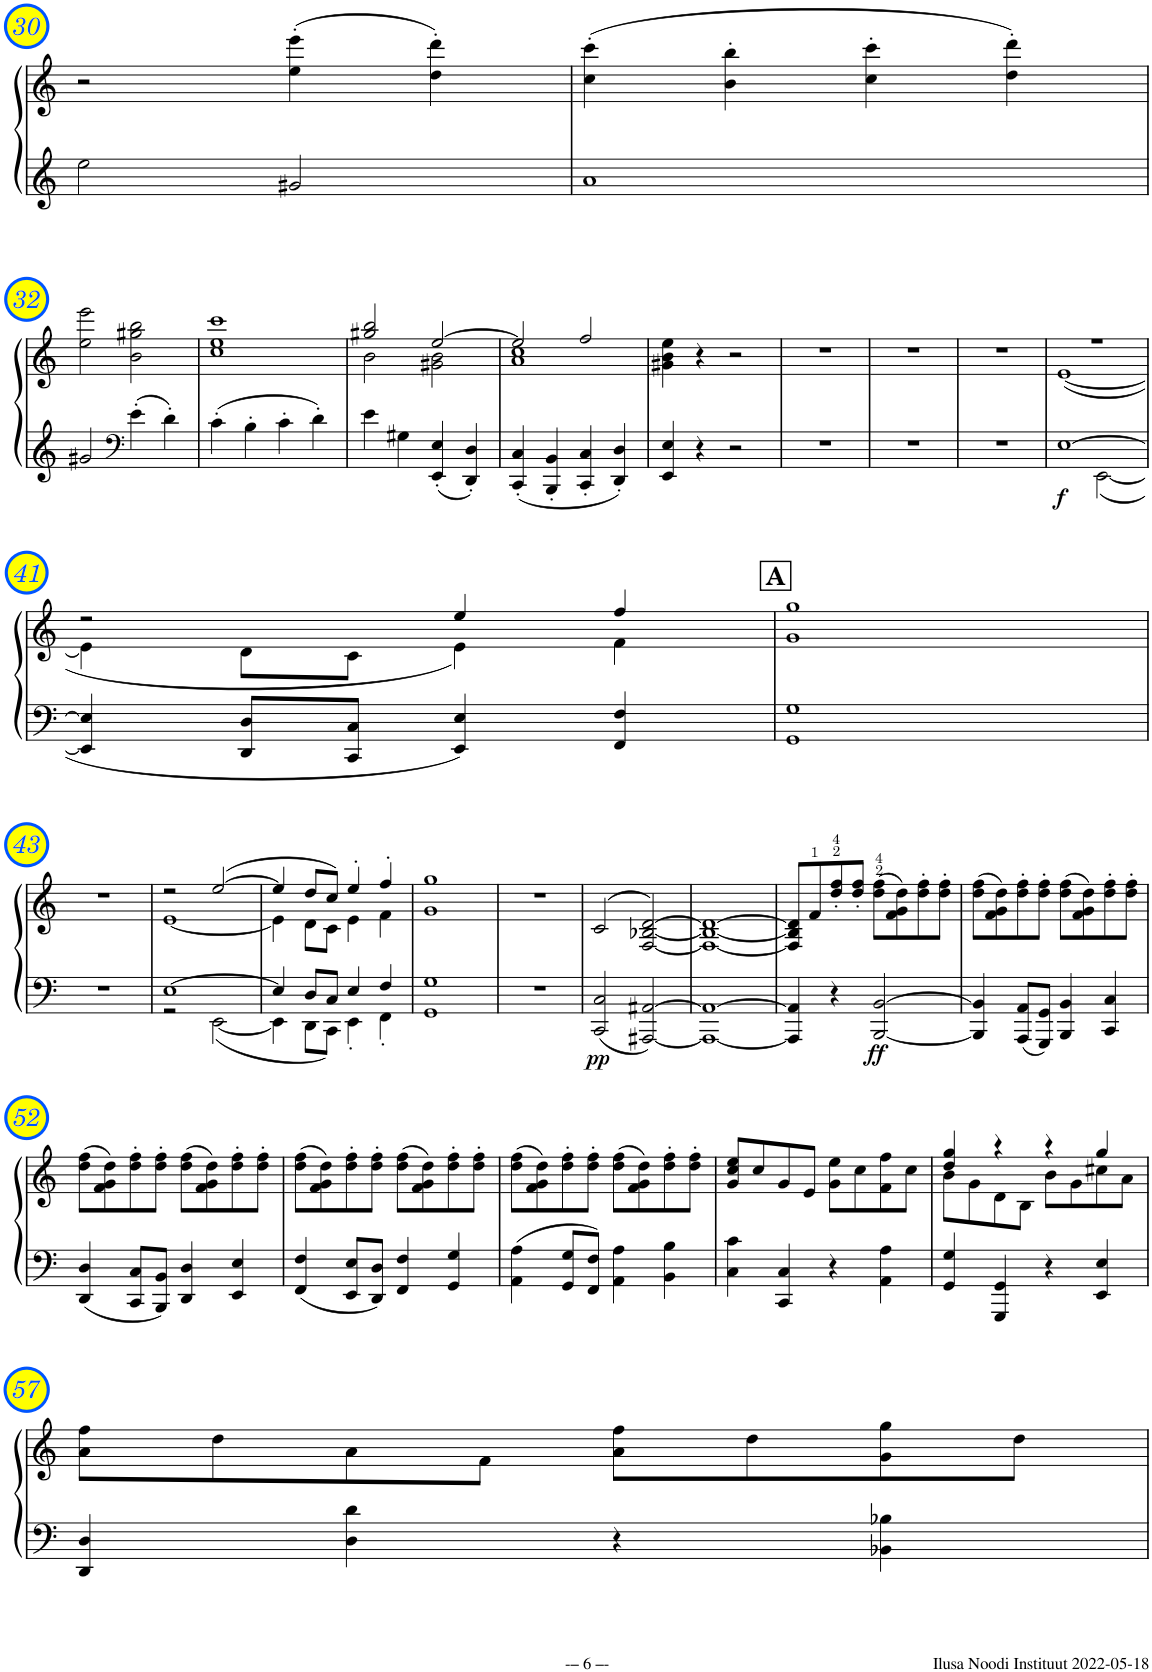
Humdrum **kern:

**kern	**kern	**dynam	**kern	**dynam	**kern	**dynam
*part3	*part3	*part3	*part2	*part2	*part1	*part1
*staff4	*staff3	*staff3/4	*staff2	*staff2	*staff1	*staff1
*I"Piano	*	*	*I"Flute	*	*I"Flute	*
*I'Pno	*	*	*	*	*	*
!!LO:PB:g=z
*clefG2	*clefG2	*	*clefG2	*	*clefG2	*
*k[]	*k[]	*	*k[]	*	*k[]	*
*M2/2	*M2/2	*	*M2/2	*	*M2/2	*
*met(c|)	*met(c|)	*	*met(c|)	*	*met(c|)	*
=30	=30	=30	=30	=30	=30	=30
2ee\	2r	.	1r	.	2r	.
!	!	!	!	!	!	!LO:DY:b
2g#X/	(4ee\' 4eee\'	.	.	.	(4eee'	f
.	4dd\' 4ddd\')	.	.	.	4ddd'	.
=31	=31	=31	=31	=31	=31	=31
1a	(4cc\' 4ccc\'	.	1r	.	4ccc'	.
.	4b\' 4bb\'	.	.	.	4bb'	.
.	4cc\' 4ccc\'	.	.	.	4ccc'	.
.	4dd\' 4ddd\')	.	.	.	4ddd')	.
!!LO:LB:g=z
=32	=32	=32	=32	=32	=32	=32
2g#X/	2ee\ 2eee\	.	2r	.	2eee	.
*clefF4	*	*	*	*	*	*
!	!	!	!	!LO:DY:b	!	!
4e'\	2b\ 2gg#X\ 2bb\	.	2gg#X	f	2bb	.
4d'\	.	.	.	.	.	.
=33	=33	=33	=33	=33	=33	=33
4c'\	1cc 1ee 1ccc	.	1aa	.	1ccc	.
4B'\	.	.	.	.	.	.
4c'\	.	.	.	.	.	.
4d'\	.	.	.	.	.	.
=34	=34	=34	=34	=34	=34	=34
*	*^	*	*	*	*	*
4e\	2gg#X/ 2bb/	2b\	.	4gg#X	.	4bb	.
4G#X\	.	.	.	4r	.	4r	.
4EE/' 4E/'	[2ee/	2g#X\ 2b\	.	2r	.	[2eee	.
4DD/' 4D/'	.	.	.	.	.	.	.
=35	=35	=35	=35	=35	=35	=35	=35
4CC/' 4C/'	2ee/]	1a 1cc	.	1r	.	2eee]	.
4BBB/' 4BB/'	.	.	.	.	.	.	.
4CC/' 4C/'	2ff/	.	.	.	.	2fff	.
4DD/' 4D/'	.	.	.	.	.	.	.
*	*v	*v	*	*	*	*	*
=36	=36	=36	=36	=36	=36	=36
4EE/ 4E/	4g#X\ 4b\ 4ee\	.	1r	.	4eee	.
4r	4r	.	.	.	4r	.
2r	2r	.	.	.	2r	.
=37	=37	=37	=37	=37	=37	=37
1r	1r	.	1r	.	1r	.
=38	=38	=38	=38	=38	=38	=38
1r	1r	.	1r	.	1r	.
=39	=39	=39	=39	=39	=39	=39
1r	1r	.	1r	.	1r	.
=40	=40	=40	=40	=40	=40	=40
*^	*^	*	*	*	*	*
!	!	!	!	!LO:DY:b=2	!	!	!	!
[1E	2ryy	1r	([1e	f	1r	.	1r	.
.	[2EE\	.	.	.	.	.	.	.
*v	*v	*	*	*	*	*	*	*
!!LO:LB:g=z
=41	=41	=41	=41	=41	=41	=41	=41
4EE/] 4E/]	2r	4e\]	.	2r	.	2r	.
8DD/ 8D/L	.	8d\L	.	.	.	.	.
8CC/ 8C/J	.	8c\J	.	.	.	.	.
!	!	!	!	!	!LO:DY:b	!	!LO:DY:b
4EE/ 4E/	4ee/	4e\)	.	4ee'	f	4ee'	f
4FF/ 4F/	4ff/	4f\	.	4ff'	.	4ff'	.
*	*v	*v	*	*	*	*	*
!!LO:REH:place=s1:a:B:cj:fs=14:t=A
=42	=42	=42	=42	=42	=42	=42
1GG 1G	1g 1gg	.	1gg	.	1gg	.
!!LO:LB:g=z
=43	=43	=43	=43	=43	=43	=43
1r	1r	.	1r	.	1r	.
=44	=44	=44	=44	=44	=44	=44
*^	*^	*	*	*	*	*
[1E	2r	2r	[1e	.	2r	.	2r	.
!	!	!	!	!	!	!LO:DY:b	!	!LO:DY:b
.	[2EE\	([2ee/	.	.	[2ee	ff	[2eee	ff
=45	=45	=45	=45	=45	=45	=45	=45	=45
4E/]	4EE\]	4ee/]	4e\]	.	(4ee]	.	(4eee]	.
8D/L	8DD\L	8dd/L	8d\L	.	8dd\L	.	8ddd\L	.
8C/J	8CC\J	8cc/J)	8c\J	.	8cc\J)	.	8ccc\J)	.
4E/	4EE'\	4ee'/	4e\	.	4ee'	.	4eee'	.
4F/	4FF'\	4ff'/	4f\	.	4ff'	.	4fff'	.
*v	*v	*	*	*	*	*	*	*
=46	=46	=46	=46	=46	=46	=46	=46
1GG 1G	1gg	1g	.	1gg	.	1ggg	.
*	*v	*v	*	*	*	*	*
=47	=47	=47	=47	=47	=47	=47
1r	1r	.	1r	.	1r	.
=48	=48	=48	=48	=48	=48	=48
!	!	!LO:DY:b=2	!	!	!	!
2CC/ 2C/	(>2c/	pp	1r	.	1r	.
[2AAA#X/ [2AA#X/	[2F/ [2B-X/ [2d/)	.	.	.	.	.
=49	=49	=49	=49	=49	=49	=49
1AAA#_ 1AA#_	1F_ 1B-_ 1d_	.	1r	.	1r	.
=50	=50	=50	=50	=50	=50	=50
4AAA#/] 4AA#/]	8F/] 8B-/] 8d/]L	.	2r	.	2r	.
.	8f/	.	.	.	.	.
4r	8dd/' 8ff/'	.	.	.	.	.
.	8dd/' 8ff/'J	.	.	.	.	.
!	!	!LO:DY:b=2	!	!LO:DY:b	!	!LO:DY:b
[2BBB/ [2BB/	(8dd\ 8ff\L	ff	[2ddd	ff	[2fff	ff
.	8f\ 8g\ 8dd\)	.	.	.	.	.
.	8dd\' 8ff\'	.	.	.	.	.
.	8dd\' 8ff\'J	.	.	.	.	.
=51	=51	=51	=51	=51	=51	=51
4BBB/] 4BB/]	(8dd\ 8ff\L	.	2ddd]	.	2fff]	.
.	8f\ 8g\ 8dd\)	.	.	.	.	.
8AAA/ 8AA/L	8dd\' 8ff\'	.	.	.	.	.
8GGG/ 8GG/J	8dd\' 8ff\'J	.	.	.	.	.
4BBB/ 4BB/	(8dd\ 8ff\L	.	4ddd	.	4fff	.
.	8f\ 8g\ 8dd\)	.	.	.	.	.
4CC/ 4C/	8dd\' 8ff\'	.	4ddd	.	4fff	.
.	8dd\' 8ff\'J	.	.	.	.	.
!!LO:LB:g=z
=52	=52	=52	=52	=52	=52	=52
4DD/ 4D/	(8dd\ 8ff\L	.	2ddd	.	2fff	.
.	8f\ 8g\ 8dd\)	.	.	.	.	.
8CC/ 8C/L	8dd\' 8ff\'	.	.	.	.	.
8BBB/ 8BB/J	8dd\' 8ff\'J	.	.	.	.	.
4DD/ 4D/	(8dd\ 8ff\L	.	2ddd	.	2fff	.
.	8f\ 8g\ 8dd\)	.	.	.	.	.
4EE/ 4E/	8dd\' 8ff\'	.	.	.	.	.
.	8dd\' 8ff\'J	.	.	.	.	.
=53	=53	=53	=53	=53	=53	=53
4FF/ 4F/	(8dd\ 8ff\L	.	2ddd	.	2fff	.
.	8f\ 8g\ 8dd\)	.	.	.	.	.
8EE/ 8E/L	8dd\' 8ff\'	.	.	.	.	.
8DD/ 8D/J	8dd\' 8ff\'J	.	.	.	.	.
4FF/ 4F/	(8dd\ 8ff\L	.	2ddd	.	2fff	.
.	8f\ 8g\ 8dd\)	.	.	.	.	.
4GG/ 4G/	8dd\' 8ff\'	.	.	.	.	.
.	8dd\' 8ff\'J	.	.	.	.	.
=54	=54	=54	=54	=54	=54	=54
4AA\ 4A\	(8dd\ 8ff\L	.	2ddd	.	2fff	.
.	8f\ 8g\ 8dd\)	.	.	.	.	.
8GG/ 8G/L	8dd\' 8ff\'	.	.	.	.	.
8FF/ 8F/J	8dd\' 8ff\'J	.	.	.	.	.
4AA\ 4A\	(8dd\ 8ff\L	.	2ddd	.	2fff	.
.	8f\ 8g\ 8dd\)	.	.	.	.	.
4BB\ 4B\	8dd\' 8ff\'	.	.	.	.	.
.	8dd\' 8ff\'J	.	.	.	.	.
=55	=55	=55	=55	=55	=55	=55
4C\ 4c\	8g/ 8cc/ 8ee/L	.	4ccc	.	4eee	.
.	8cc/	.	.	.	.	.
4CC/ 4C/	8g/	.	2r	.	4r	.
.	8e/J	.	.	.	.	.
4r	8g\ 8ee\L	.	.	.	4r	.
.	8cc\	.	.	.	.	.
4AA\ 4A\	8f\ 8ff\	.	4ccc	.	4fff	.
.	8cc\J	.	.	.	.	.
=56	=56	=56	=56	=56	=56	=56
*	*^	*	*	*	*	*
4GG/ 4G/	4dd/ 4gg/	8b\L	.	4bb	.	4ggg	.
.	.	8g\	.	.	.	.	.
4GGG/ 4GG/	4r	8d\	.	2r	.	4r	.
.	.	8B\J	.	.	.	.	.
4r	4r	8b\L	.	.	.	4r	.
.	.	8g\	.	.	.	.	.
4EE/ 4E/	4gg/	8cc#X\	.	4ccc#X	.	4ggg	.
.	.	8a\J	.	.	.	.	.
*	*v	*v	*	*	*	*	*
!!LO:LB:g=z
=57	=57	=57	=57	=57	=57	=57
4DD/ 4D/	8a\ 8ff\L	.	4ddd	.	4fff	.
.	8dd\	.	.	.	.	.
4D\ 4d\	8a\	.	2r	.	4r	.
.	8f\J	.	.	.	.	.
4r	8a\ 8ff\L	.	.	.	4r	.
.	8dd\	.	.	.	.	.
4BB-X\ 4B-X\	8g\ 8gg\	.	4ddd	.	4ggg	.
.	8dd\J	.	.	.	.	.
=	=	=	=	=	=	=
*-	*-	*-	*-	*-	*-	*-
